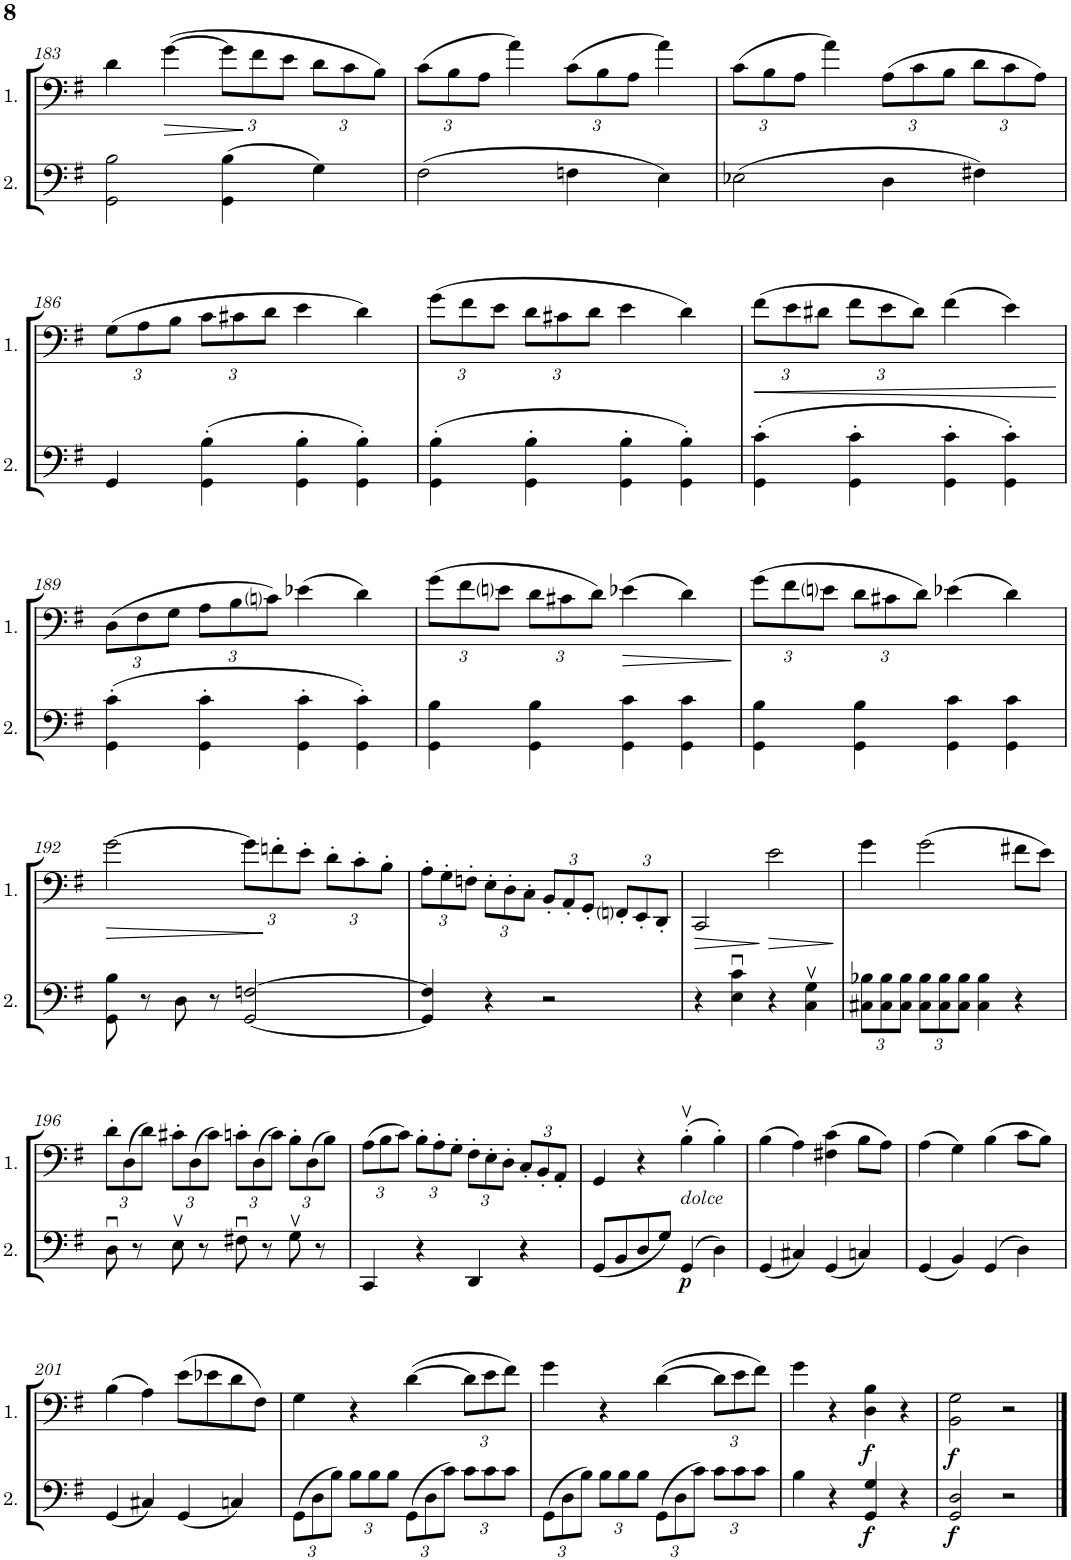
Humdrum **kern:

**kern	**dynam	**kern	**dynam
*part2	*part2	*part1	*part1
*staff2	*staff2	*staff1	*staff1
*I"Cello 2	*	*I"Cello 1	*
!!LO:PB:g=z
*clefF4	*	*clefF4	*
*k[f#]	*	*k[f#]	*
*M4/4	*	*M4/4	*
*met(c)	*	*met(c)	*
=183	=183	=183	=183
2GG\ 2B\	.	4d\	.
!	!	!	!LO:HP:b
.	.	([4g\	>
*	*	*Xbrackettup	*
(4GG\ 4B\	.	12g\L]	.
.	.	12f#\	]
.	.	12e\J	.
4G\)	.	12d\L	.
.	.	12c\	.
.	.	12B\J)	.
=184	=184	=184	=184
(2F#\	.	(12c\L	.
.	.	12B\	.
.	.	12A\J	.
.	.	4a\)	.
4Fn\	.	(12c\L	.
.	.	12B\	.
.	.	12A\J	.
4E\)	.	4a\)	.
=185	=185	=185	=185
(2E-X\	.	(12c\L	.
.	.	12B\	.
.	.	12A\J	.
.	.	4a\)	.
4D\	.	(12A\L	.
.	.	12c\	.
.	.	12B\J	.
4F#X\)	.	12d\L	.
.	.	12c\	.
.	.	12A\J)	.
!!LO:LB:g=z
=186	=186	=186	=186
4GG/	.	(12G\L	.
.	.	12A\	.
.	.	12B\J	.
(4GG\' 4B\'	.	12c\L	.
.	.	12c#X\	.
.	.	12d\J	.
4GG\' 4B\'	.	4e\	.
4GG\' 4B\')	.	4d\)	.
=187	=187	=187	=187
(4GG\' 4B\'	.	(12g\L	.
.	.	12f#\	.
.	.	12e\J	.
4GG\' 4B\'	.	12d\L	.
.	.	12c#X\	.
.	.	12d\J	.
4GG\' 4B\'	.	4e\	.
4GG\' 4B\')	.	4d\)	.
=188	=188	=188	=188
!	!	!	!LO:HP:b
(4GG\' 4c\'	.	(12f#\L	<
.	.	12e\	.
.	.	12d#X\J	.
4GG\' 4c\'	.	12f#\L	.
.	.	12e\	.
.	.	12d#\J)	.
4GG\' 4c\'	.	(4f#\	.
4GG\' 4c\')	.	4e\)	.
.	.	.	[
!!LO:LB:g=z
=189	=189	=189	=189
(4GG\' 4c\'	.	(12D\L	.
.	.	12F#\	.
.	.	12G\J	.
4GG\' 4c\'	.	12A\L	.
.	.	12B\	.
.	.	12cni\J)	.
4GG\' 4c\'	.	(4e-X\	.
4GG\' 4c\')	.	4d\)	.
=190	=190	=190	=190
4GG\ 4B\	.	(12g\L	.
.	.	12f#\	.
.	.	12eni\J	.
4GG\ 4B\	.	12d\L	.
.	.	12c#X\	.
.	.	12d\J)	.
!	!	!	!LO:HP:b
4GG\ 4c\	.	(4e-X\	>
4GG\ 4c\	.	4d\)	.
.	.	.	]
=191	=191	=191	=191
4GG\ 4B\	.	(12g\L	.
.	.	12f#\	.
.	.	12eni\J	.
4GG\ 4B\	.	12d\L	.
.	.	12c#X\	.
.	.	12d\J)	.
4GG\ 4c\	.	(4e-X\	.
4GG\ 4c\	.	4d\)	.
!!LO:LB:g=z
=192	=192	=192	=192
!	!	!	!LO:HP:b
8GG\ 8B\	.	[2g\	>
8r	.	.	.
8D\	.	.	.
8r	.	.	.
[2GG/ [2Fn/	.	12g\L]	.
.	.	12fn'\	]
.	.	12e'\J	.
.	.	12d'\L	.
.	.	12c'\	.
.	.	12B'\J	.
=193	=193	=193	=193
4GG/] 4F/]	.	12A'\L	.
.	.	12G'\	.
.	.	12Fn'\J	.
4r	.	12E'\L	.
.	.	12D'\	.
.	.	12C'\J	.
2r	.	12BB'/L	.
.	.	12AA'/	.
.	.	12GG'/J	.
.	.	12FFni'/L	.
.	.	12EE'/	.
.	.	12DD'/J	.
=194	=194	=194	=194
!	!	!	!LO:HP:b
4r	.	2CC/	>
4E\u 4c\u	.	.	.
!	!	!	!LO:HP:n=1:b
4r	.	2e\	] >
4C\v 4G\v	.	.	.
.	.	.	]
=195	=195	=195	=195
*Xbrackettup	*	*	*
12C#X\ 12B-X\L	.	4g\	.
12C#\ 12B-\	.	.	.
12C#\ 12B-\J	.	.	.
12C#\ 12B-\L	.	(2g\	.
12C#\ 12B-\	.	.	.
12C#\ 12B-\J	.	.	.
4C#\ 4B-\	.	.	.
4r	.	8f#X\L	.
.	.	8e\J)	.
!!LO:LB:g=z
=196	=196	=196	=196
8Du\	.	12d'\L	.
.	.	(12D\	.
8r	.	.	.
.	.	12d\J)	.
8Ev\	.	12c#X'\L	.
.	.	(12D\	.
8r	.	.	.
.	.	12c#\J)	.
8F#Xu\	.	12cn'\L	.
.	.	(12D\	.
8r	.	.	.
.	.	12c\J)	.
8Gv\	.	12B'\L	.
.	.	(12D\	.
8r	.	.	.
.	.	12B\J)	.
=197	=197	=197	=197
4CC/	.	(12A\L	.
.	.	12B\	.
.	.	12c\J)	.
4r	.	12B'\L	.
.	.	12A'\	.
.	.	12G'\J	.
4DD/	.	12F#'\L	.
.	.	12E'\	.
.	.	12D'\J	.
4r	.	12C'/L	.
.	.	12BB'/	.
.	.	12AA'/J	.
=198	=198	=198	=198
(8GG/L	.	4GG/	.
8BB/	.	.	.
8D/	.	4r	.
8G/J)	.	.	.
!	!	!LO:TX:b:i:t=dolce	!
!	!LO:DY:b	!	!
(4GG/	p	(4Bv'\	.
4D\)	.	4B'\)	.
=199	=199	=199	=199
(4GG/	.	(4B\	.
4C#X/)	.	4A\)	.
(4GG/	.	(4F#X\ 4c\	.
4Cn/)	.	8B\L	.
.	.	8A\J)	.
=200	=200	=200	=200
(4GG/	.	(4A\	.
4BB/)	.	4G\)	.
(4GG/	.	(4B\	.
4D\)	.	8c\L	.
.	.	8B\J)	.
!!LO:LB:g=z
=201	=201	=201	=201
(4GG/	.	(4B\	.
4C#X/)	.	4A\)	.
(4GG/	.	(8e\L	.
.	.	8e-X\	.
4Cn/)	.	8d\	.
.	.	8F#\J)	.
=202	=202	=202	=202
(12GG\L	.	4G\	.
12D\	.	.	.
12B\J)	.	.	.
12B\L	.	4r	.
12B\	.	.	.
12B\J	.	.	.
(12GG\L	.	([4d\	.
12D\	.	.	.
12c\J)	.	.	.
12c\L	.	12d\L]	.
12c\	.	12e\	.
12c\J	.	12f#\J)	.
=203	=203	=203	=203
(12GG\L	.	4g\	.
12D\	.	.	.
12B\J)	.	.	.
12B\L	.	4r	.
12B\	.	.	.
12B\J	.	.	.
(12GG\L	.	([4d\	.
12D\	.	.	.
12c\J)	.	.	.
12c\L	.	12d\L]	.
12c\	.	12e\	.
12c\J	.	12f#\J)	.
=204	=204	=204	=204
4B\	.	4g\	.
4r	.	4r	.
!	!LO:DY:b	!	!LO:DY:b
4GG/ 4G/	f	4D\ 4B\	f
4r	.	4r	.
=205	=205	=205	=205
!	!LO:DY:b	!	!LO:DY:b
2GG/ 2D/	f	2BB\ 2G\	f
2r	.	2r	.
==	==	==	==
*-	*-	*-	*-
